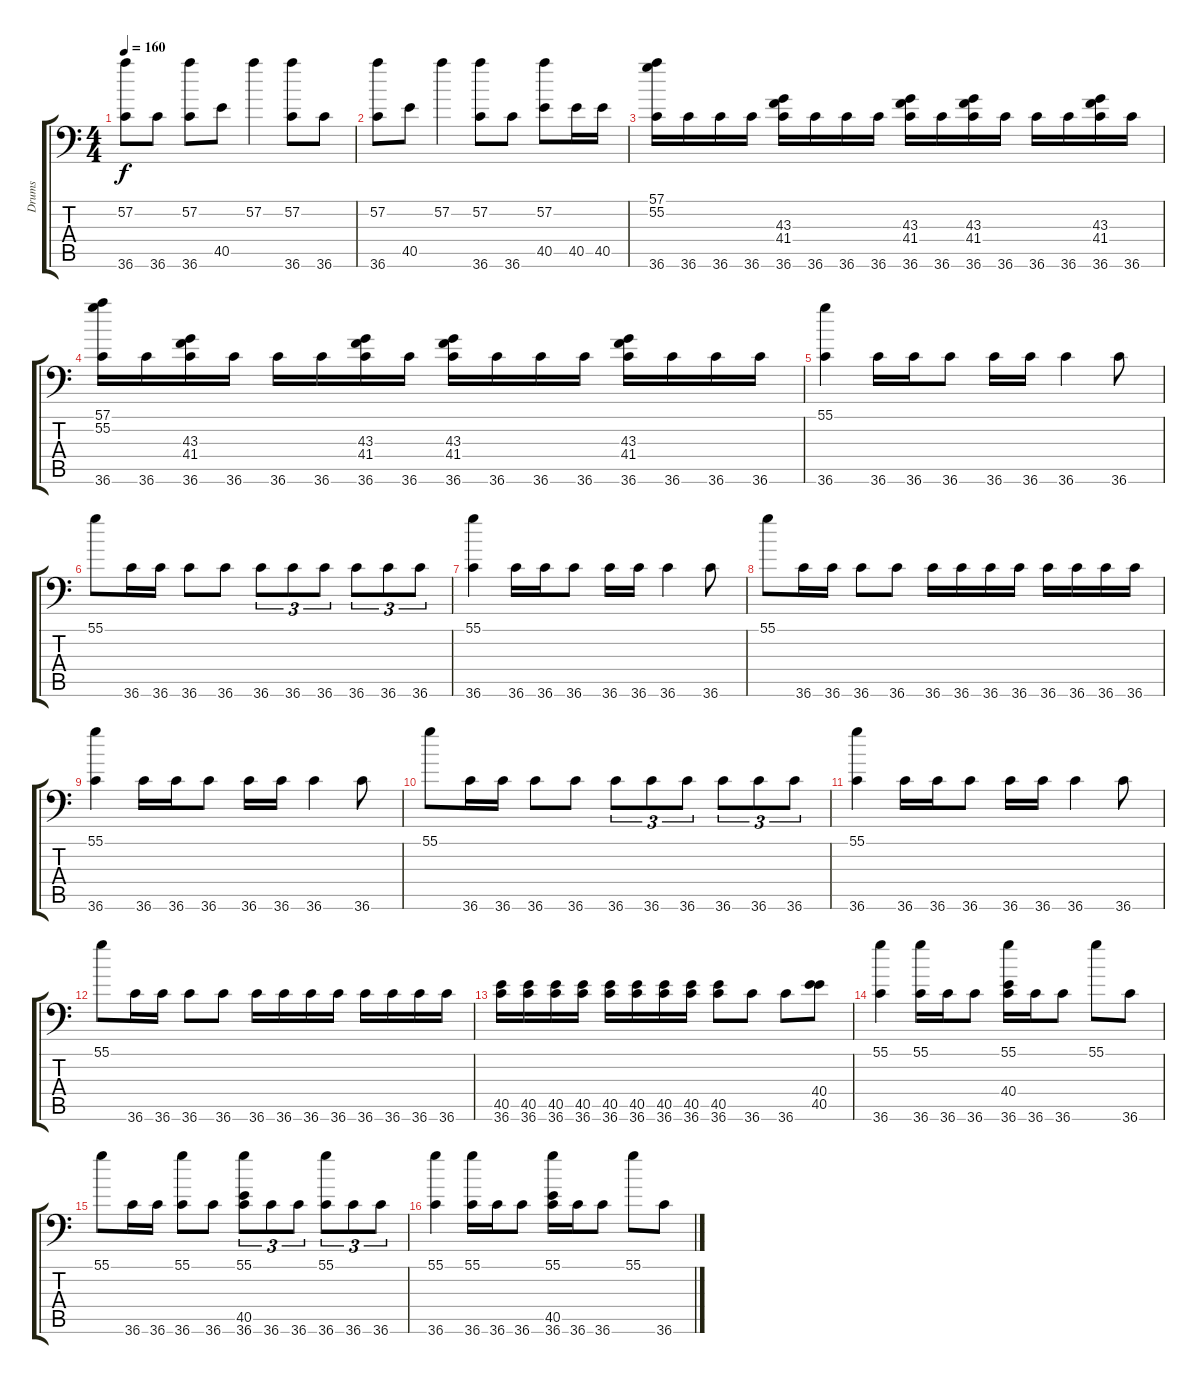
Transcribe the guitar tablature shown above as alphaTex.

\track ("Drums" "Drums") {instrument acousticgrandpiano}
\staff {score tabs}
\tuning (C-1 C-1 C-1 C-1 C-1 C-1) {hide}
\ts (4 4)
\tempo 160
\clef f4
\ks c
(57.2 36.6).8{dy f} 36.6.8 (57.2 36.6).8 40.5.8 57.2.4 (57.2 36.6).8 36.6.8 |
(57.2 36.6).8 40.5.8 57.2.4 (57.2 36.6).8 36.6.8 (57.2 40.5).8 40.5.16 40.5.16 |
(57.1 55.2 36.6).16 36.6.16 36.6.16 36.6.16 (43.3 41.4 36.6).16 36.6.16 36.6.16 36.6.16 (43.3 41.4 36.6).16 36.6.16 (43.3 41.4 36.6).16 36.6.16 36.6.16 36.6.16 (43.3 41.4 36.6).16 36.6.16 |
(57.1 55.2 36.6).16 36.6.16 (43.3 41.4 36.6).16 36.6.16 36.6.16 36.6.16 (43.3 41.4 36.6).16 36.6.16 (43.3 41.4 36.6).16 36.6.16 36.6.16 36.6.16 (43.3 41.4 36.6).16 36.6.16 36.6.16 36.6.16 |
(55.1 36.6).4 36.6.16 36.6.16 36.6.8 36.6.16 36.6.16 36.6.4 36.6.8 |
55.1.8 36.6.16 36.6.16 36.6.8 36.6.8 36.6.8{tu (3 2)} 36.6.8{tu (3 2)} 36.6.8{tu (3 2)} 36.6.8{tu (3 2)} 36.6.8{tu (3 2)} 36.6.8{tu (3 2)} |
(55.1 36.6).4 36.6.16 36.6.16 36.6.8 36.6.16 36.6.16 36.6.4 36.6.8 |
55.1.8 36.6.16 36.6.16 36.6.8 36.6.8 36.6.16 36.6.16 36.6.16 36.6.16 36.6.16 36.6.16 36.6.16 36.6.16 |
(55.1 36.6).4 36.6.16 36.6.16 36.6.8 36.6.16 36.6.16 36.6.4 36.6.8 |
55.1.8 36.6.16 36.6.16 36.6.8 36.6.8 36.6.8{tu (3 2)} 36.6.8{tu (3 2)} 36.6.8{tu (3 2)} 36.6.8{tu (3 2)} 36.6.8{tu (3 2)} 36.6.8{tu (3 2)} |
(55.1 36.6).4 36.6.16 36.6.16 36.6.8 36.6.16 36.6.16 36.6.4 36.6.8 |
55.1.8 36.6.16 36.6.16 36.6.8 36.6.8 36.6.16 36.6.16 36.6.16 36.6.16 36.6.16 36.6.16 36.6.16 36.6.16 |
(40.5 36.6).16 (40.5 36.6).16 (40.5 36.6).16 (40.5 36.6).16 (40.5 36.6).16 (40.5 36.6).16 (40.5 36.6).16 (40.5 36.6).16 (40.5 36.6).8 36.6.8 36.6.8 (40.4 40.5).8 |
(55.1 36.6).4 (55.1 36.6).16 36.6.16 36.6.8 (55.1 40.4 36.6).16 36.6.16 36.6.8 55.1.8 36.6.8 |
55.1.8 36.6.16 36.6.16 (55.1 36.6).8 36.6.8 (55.1 40.5 36.6).8{tu (3 2)} 36.6.8{tu (3 2)} 36.6.8{tu (3 2)} (55.1 36.6).8{tu (3 2)} 36.6.8{tu (3 2)} 36.6.8{tu (3 2)} |
(55.1 36.6).4 (55.1 36.6).16 36.6.16 36.6.8 (55.1 40.5 36.6).16 36.6.16 36.6.8 55.1.8 36.6.8
